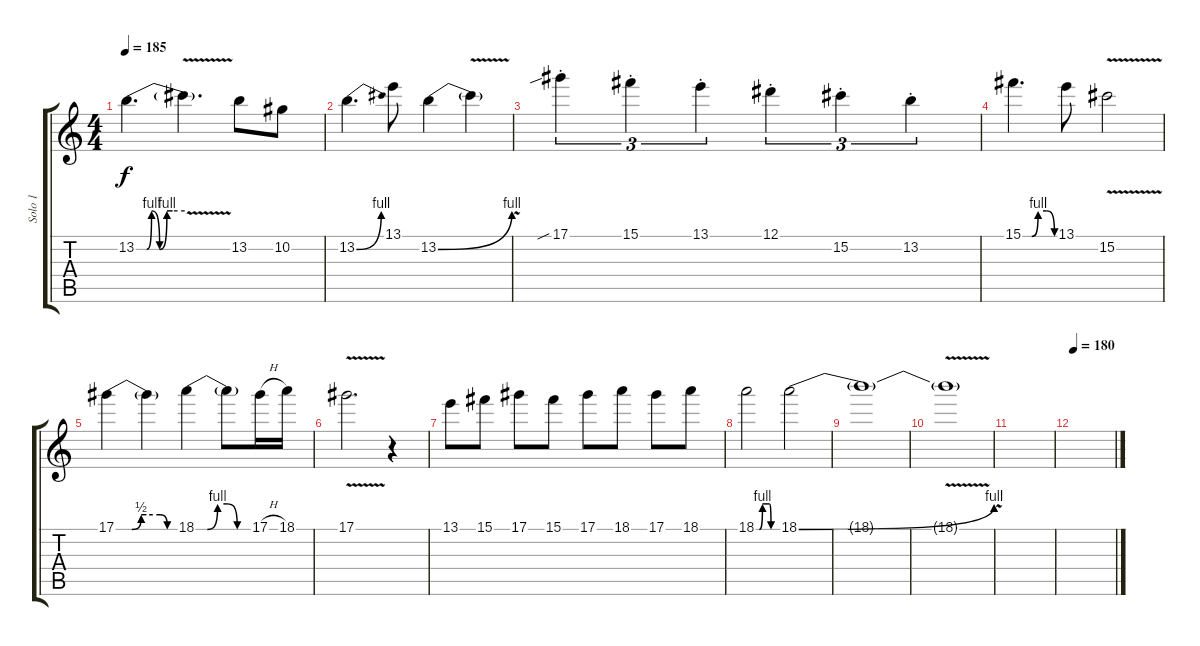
\track ("Solo 1" "Solo 1") {instrument distortionguitar}
\staff {score tabs}
\tuning (Eb4 Bb3 Gb3 Db3 Ab2 Db2) {hide}
\ts (4 4)
\tempo 185
\clef g2
\ks c
13.2{be (custom 0 0 13 0 19 4 29 0 38 4 45 4 60 4)}.4{d dy f} 13.2{v t}.4{d} 13.2.8 10.2.8 |
13.2{be (bend 0 0 60 4)}.4{d} 13.1.8 13.2{be (bend 0 0 60 4)}.4 13.2{v t}.4 |
17.1{sib st}.4{tu (3 2)} 15.1{st}.4{tu (3 2)} 13.1{st}.4{tu (3 2)} 12.1{st}.4{tu (3 2)} 15.2{st}.4{tu (3 2)} 13.2{st}.4{tu (3 2)} |
15.1{be (custom 0 0 17 0 29 4 45 4 60 0)}.4{d} 13.1.8 15.2{v}.2 |
17.1{be (custom 0 0 13 0 15 0 24 2 29 2 42 2 49 0 60 0)}.4 17.1{t}.4 18.1{be (custom 0 0 12 0 23 4 33 4 44 0 60 0)}.4 18.1{t}.8 17.1{h}.16 18.1.16 |
17.1{v}.2{d} r.4 |
13.1.8 15.1.8 17.1.8 15.1.8 17.1.8 18.1.8 17.1.8 18.1.8 |
18.1{be (custom 0 0 9 0 18 4 37 4 42 0 48 0 60 0)}.2 18.1{be (bend 0 0 60 4)}.2 |
18.1{t}.1 |
18.1{v t}.1 |
|
\tempo 180
